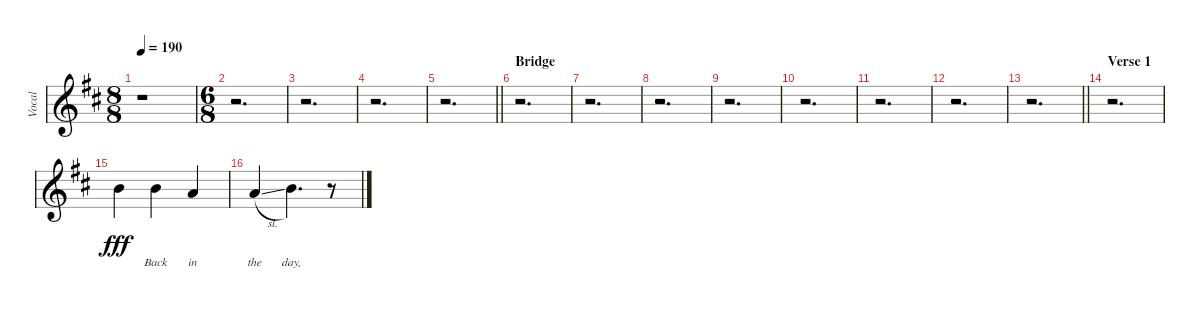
\track ("Vocal" "Vocal") {instrument altosax}
\staff {score}
\tuning (Db4 Ab3 E3 B2 Gb2 B1) {hide}
\ts (8 8)
\tempo 190
\clef g2
\ks bminor
r.1{dy fff} |
\ts (6 8)
r.2{d} |
r.2{d} |
r.2{d} |
\barLineRight lightlight
r.2{d} |
\section ("" "Bridge")
r.2{d} |
r.2{d} |
r.2{d} |
r.2{d} |
r.2{d} |
r.2{d} |
r.2{d} |
\barLineRight lightlight
r.2{d} |
\section ("" "Verse 1")
r.2{d} |
10.1.4{lyrics (0 "") lyrics (1 "") lyrics (2 "") lyrics (3 "") lyrics (4 "")} 10.1.4{lyrics (0 "Back") lyrics (1 "") lyrics (2 "") lyrics (3 "") lyrics (4 "")} 8.1.4{lyrics (0 "in") lyrics (1 "") lyrics (2 "") lyrics (3 "") lyrics (4 "")} |
8.1{sl}.4{lyrics (0 "the") lyrics (1 "") lyrics (2 "") lyrics (3 "") lyrics (4 "")} 10.1.4{d lyrics (0 "day,") lyrics (1 "") lyrics (2 "") lyrics (3 "") lyrics (4 "")} r.8
